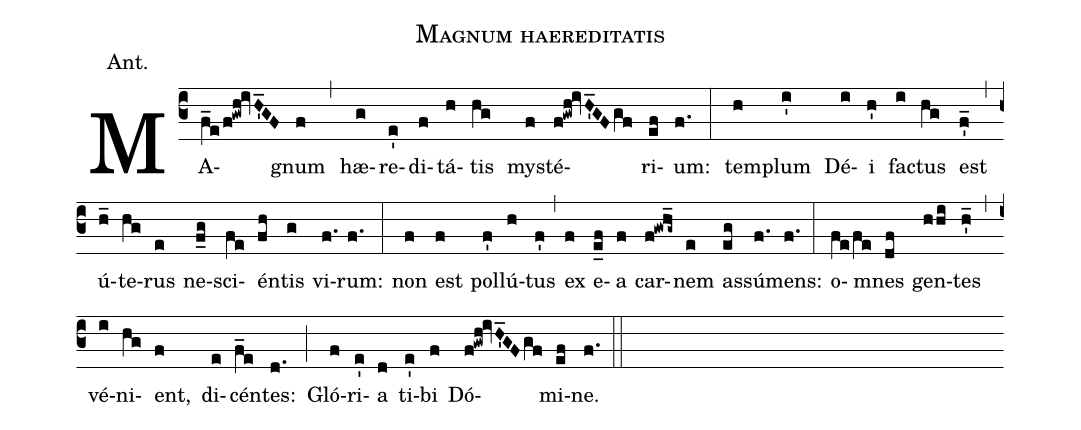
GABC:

name:Magnum haereditatis;
office-part:Antiphona;
mode:2;
annotation: Ant.;
%%
(c3) MA(f_e/f!gwh!ivH'_GF)gnum(f) (,) hæ(g)re(e')di(f)tá(h)tis(hg) my(f)sté(f!gwh!ivH'_GF/gf)ri(ef)um:(f.) (:) tem(h)plum(i') Dé(i)i(h') fa(i)ctus(hg) est(f'_) (,) ú(h_)te(hg)rus(e) ne(f_g)sci(fe)én(fh)tis(g) vi(f.)rum:(f.) (:) non(f) est(f) pol(f')lú(h)tus(f') (,) ex(f) e(e_f)a(f) car(f!gwh_g~)nem(e) as(eg)sú(f.)mens:(f.) (:) o(fe/fe)mnes(df) gen(hhi)tes(h'_) (,) vé(i)ni(hg)ent,(f) di(e)cén(f_e)tes:(d.) (;) Gló(f)ri(e')a(d) ti(e')bi(f) Dó(f!gwh!ivH'_GF/gf)mi(ef)ne.(f.) (::)
